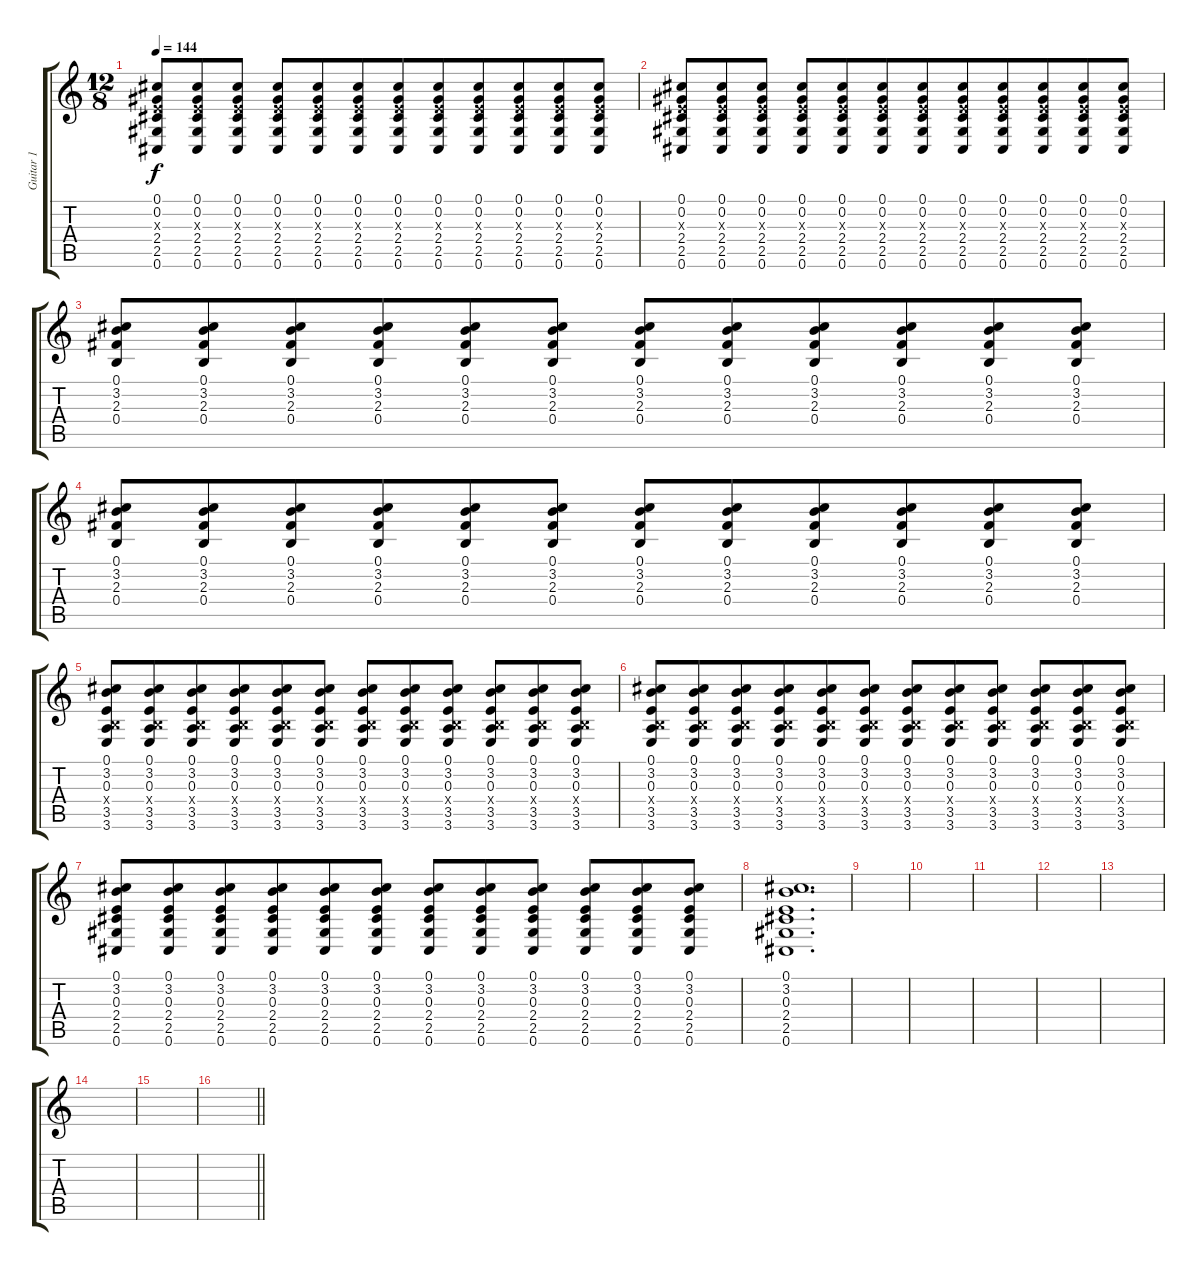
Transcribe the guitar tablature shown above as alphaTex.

\track ("Guitar 1" "Guitar 1") {instrument acousticguitarsteel}
\staff {score tabs}
\tuning (Db4 Ab3 E3 B2 Gb2 Db2) {hide}
\ts (12 8)
\tempo 144
\clef g2
\ks c
(0.1 0.2 0.3{x} 2.4 2.5 0.6).8{dy f beam merge} (0.1 0.2 0.3{x} 2.4 2.5 0.6).8 (0.1 0.2 0.3{x} 2.4 2.5 0.6).8 (0.1 0.2 0.3{x} 2.4 2.5 0.6).8 (0.1 0.2 0.3{x} 2.4 2.5 0.6).8 (0.1 0.2 0.3{x} 2.4 2.5 0.6).8{beam merge} (0.1 0.2 0.3{x} 2.4 2.5 0.6).8{beam merge} (0.1 0.2 0.3{x} 2.4 2.5 0.6).8 (0.1 0.2 0.3{x} 2.4 2.5 0.6).8{beam merge} (0.1 0.2 0.3{x} 2.4 2.5 0.6).8{beam merge} (0.1 0.2 0.3{x} 2.4 2.5 0.6).8 (0.1 0.2 0.3{x} 2.4 2.5 0.6).8 |
(0.1 0.2 0.3{x} 2.4 2.5 0.6).8{beam merge} (0.1 0.2 0.3{x} 2.4 2.5 0.6).8 (0.1 0.2 0.3{x} 2.4 2.5 0.6).8 (0.1 0.2 0.3{x} 2.4 2.5 0.6).8 (0.1 0.2 0.3{x} 2.4 2.5 0.6).8 (0.1 0.2 0.3{x} 2.4 2.5 0.6).8{beam merge} (0.1 0.2 0.3{x} 2.4 2.5 0.6).8{beam merge} (0.1 0.2 0.3{x} 2.4 2.5 0.6).8 (0.1 0.2 0.3{x} 2.4 2.5 0.6).8{beam merge} (0.1 0.2 0.3{x} 2.4 2.5 0.6).8{beam merge} (0.1 0.2 0.3{x} 2.4 2.5 0.6).8 (0.1 0.2 0.3{x} 2.4 2.5 0.6).8 |
(0.1 3.2 2.3 0.4).8{beam merge} (0.1 3.2 2.3 0.4).8 (0.1 3.2 2.3 0.4).8{beam merge} (0.1 3.2 2.3 0.4).8{beam merge} (0.1 3.2 2.3 0.4).8 (0.1 3.2 2.3 0.4).8 (0.1 3.2 2.3 0.4).8 (0.1 3.2 2.3 0.4).8 (0.1 3.2 2.3 0.4).8{beam merge} (0.1 3.2 2.3 0.4).8 (0.1 3.2 2.3 0.4).8 (0.1 3.2 2.3 0.4).8 |
(0.1 3.2 2.3 0.4).8{beam merge} (0.1 3.2 2.3 0.4).8 (0.1 3.2 2.3 0.4).8{beam merge} (0.1 3.2 2.3 0.4).8{beam merge} (0.1 3.2 2.3 0.4).8 (0.1 3.2 2.3 0.4).8 (0.1 3.2 2.3 0.4).8 (0.1 3.2 2.3 0.4).8 (0.1 3.2 2.3 0.4).8{beam merge} (0.1 3.2 2.3 0.4).8 (0.1 3.2 2.3 0.4).8 (0.1 3.2 2.3 0.4).8 |
(0.1 3.2 0.3 0.4{x} 3.5 3.6).8 (0.1 3.2 0.3 0.4{x} 3.5 3.6).8{beam merge} (0.1 3.2 0.3 0.4{x} 3.5 3.6).8{beam merge} (0.1 3.2 0.3 0.4{x} 3.5 3.6).8 (0.1 3.2 0.3 0.4{x} 3.5 3.6).8{beam merge} (0.1 3.2 0.3 0.4{x} 3.5 3.6).8 (0.1 3.2 0.3 0.4{x} 3.5 3.6).8 (0.1 3.2 0.3 0.4{x} 3.5 3.6).8 (0.1 3.2 0.3 0.4{x} 3.5 3.6).8 (0.1 3.2 0.3 0.4{x} 3.5 3.6).8 (0.1 3.2 0.3 0.4{x} 3.5 3.6).8 (0.1 3.2 0.3 0.4{x} 3.5 3.6).8 |
(0.1 3.2 0.3 0.4{x} 3.5 3.6).8 (0.1 3.2 0.3 0.4{x} 3.5 3.6).8{beam merge} (0.1 3.2 0.3 0.4{x} 3.5 3.6).8{beam merge} (0.1 3.2 0.3 0.4{x} 3.5 3.6).8 (0.1 3.2 0.3 0.4{x} 3.5 3.6).8{beam merge} (0.1 3.2 0.3 0.4{x} 3.5 3.6).8 (0.1 3.2 0.3 0.4{x} 3.5 3.6).8 (0.1 3.2 0.3 0.4{x} 3.5 3.6).8 (0.1 3.2 0.3 0.4{x} 3.5 3.6).8 (0.1 3.2 0.3 0.4{x} 3.5 3.6).8 (0.1 3.2 0.3 0.4{x} 3.5 3.6).8 (0.1 3.2 0.3 0.4{x} 3.5 3.6).8 |
(0.1 3.2 0.3 2.4 2.5 0.6).8 (0.1 3.2 0.3 2.4 2.5 0.6).8{beam merge} (0.1 3.2 0.3 2.4 2.5 0.6).8{beam merge} (0.1 3.2 0.3 2.4 2.5 0.6).8 (0.1 3.2 0.3 2.4 2.5 0.6).8{beam merge} (0.1 3.2 0.3 2.4 2.5 0.6).8 (0.1 3.2 0.3 2.4 2.5 0.6).8 (0.1 3.2 0.3 2.4 2.5 0.6).8 (0.1 3.2 0.3 2.4 2.5 0.6).8 (0.1 3.2 0.3 2.4 2.5 0.6).8 (0.1 3.2 0.3 2.4 2.5 0.6).8{beam merge} (0.1 3.2 0.3 2.4 2.5 0.6).8 |
(0.1 3.2 0.3 2.4 2.5 0.6).1{d} |
|
|
|
|
|
|
|
\barLineRight lightlight
